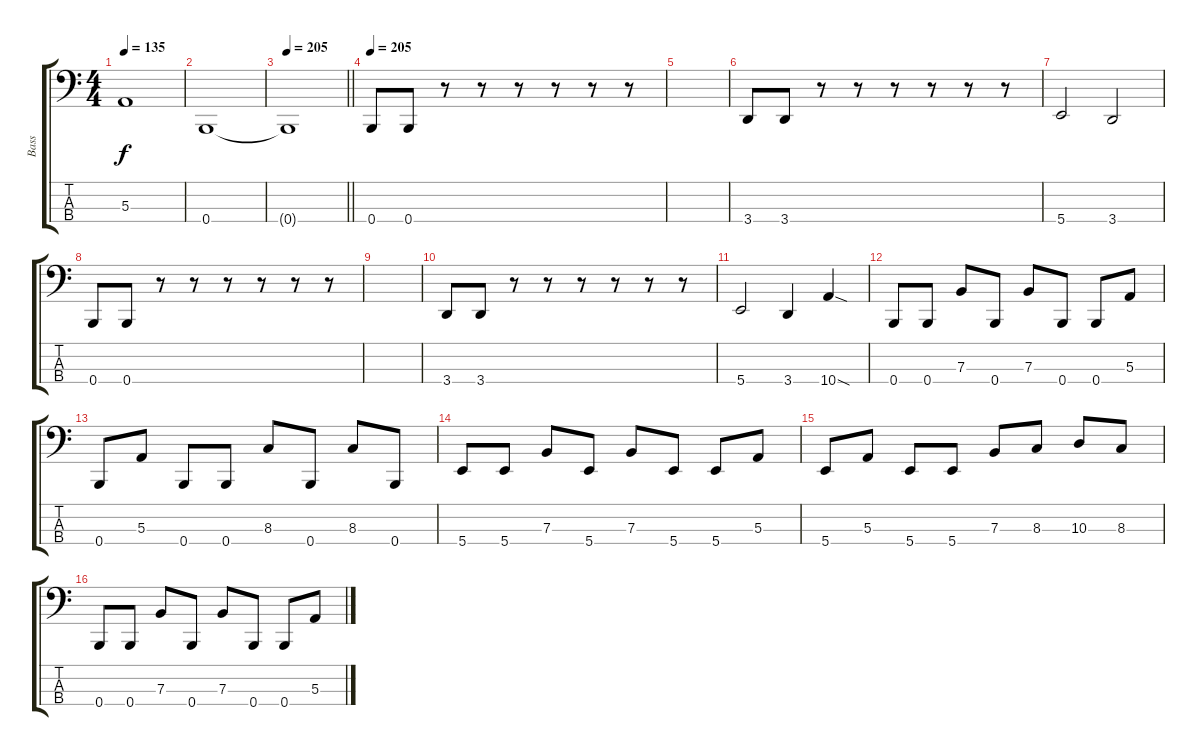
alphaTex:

\track ("Bass" "Bass") {instrument electricbassfinger}
\staff {score tabs}
\tuning (D2 A1 E1 B0) {hide}
\ts (4 4)
\tempo 135
\clef f4
\ks c
5.3.1{dy f} |
0.4.1 |
\tempo 205
\barLineRight lightlight
0.4{t}.1 |
\tempo 205
0.4.8 0.4.8 r.8 r.8 r.8 r.8 r.8 r.8 |
|
3.4.8 3.4.8 r.8 r.8 r.8 r.8 r.8 r.8 |
5.4.2 3.4.2 |
0.4.8 0.4.8 r.8 r.8 r.8 r.8 r.8 r.8 |
|
3.4.8 3.4.8 r.8 r.8 r.8 r.8 r.8 r.8 |
5.4.2 3.4.4 10.4{sod}.4 |
0.4.8 0.4.8 7.3.8 0.4.8 7.3.8 0.4.8 0.4.8 5.3.8 |
0.4.8 5.3.8 0.4.8 0.4.8 8.3.8 0.4.8 8.3.8 0.4.8 |
5.4.8 5.4.8 7.3.8 5.4.8 7.3.8 5.4.8 5.4.8 5.3.8 |
5.4.8 5.3.8 5.4.8 5.4.8 7.3.8 8.3.8 10.3.8 8.3.8 |
0.4.8 0.4.8 7.3.8 0.4.8 7.3.8 0.4.8 0.4.8 5.3.8
